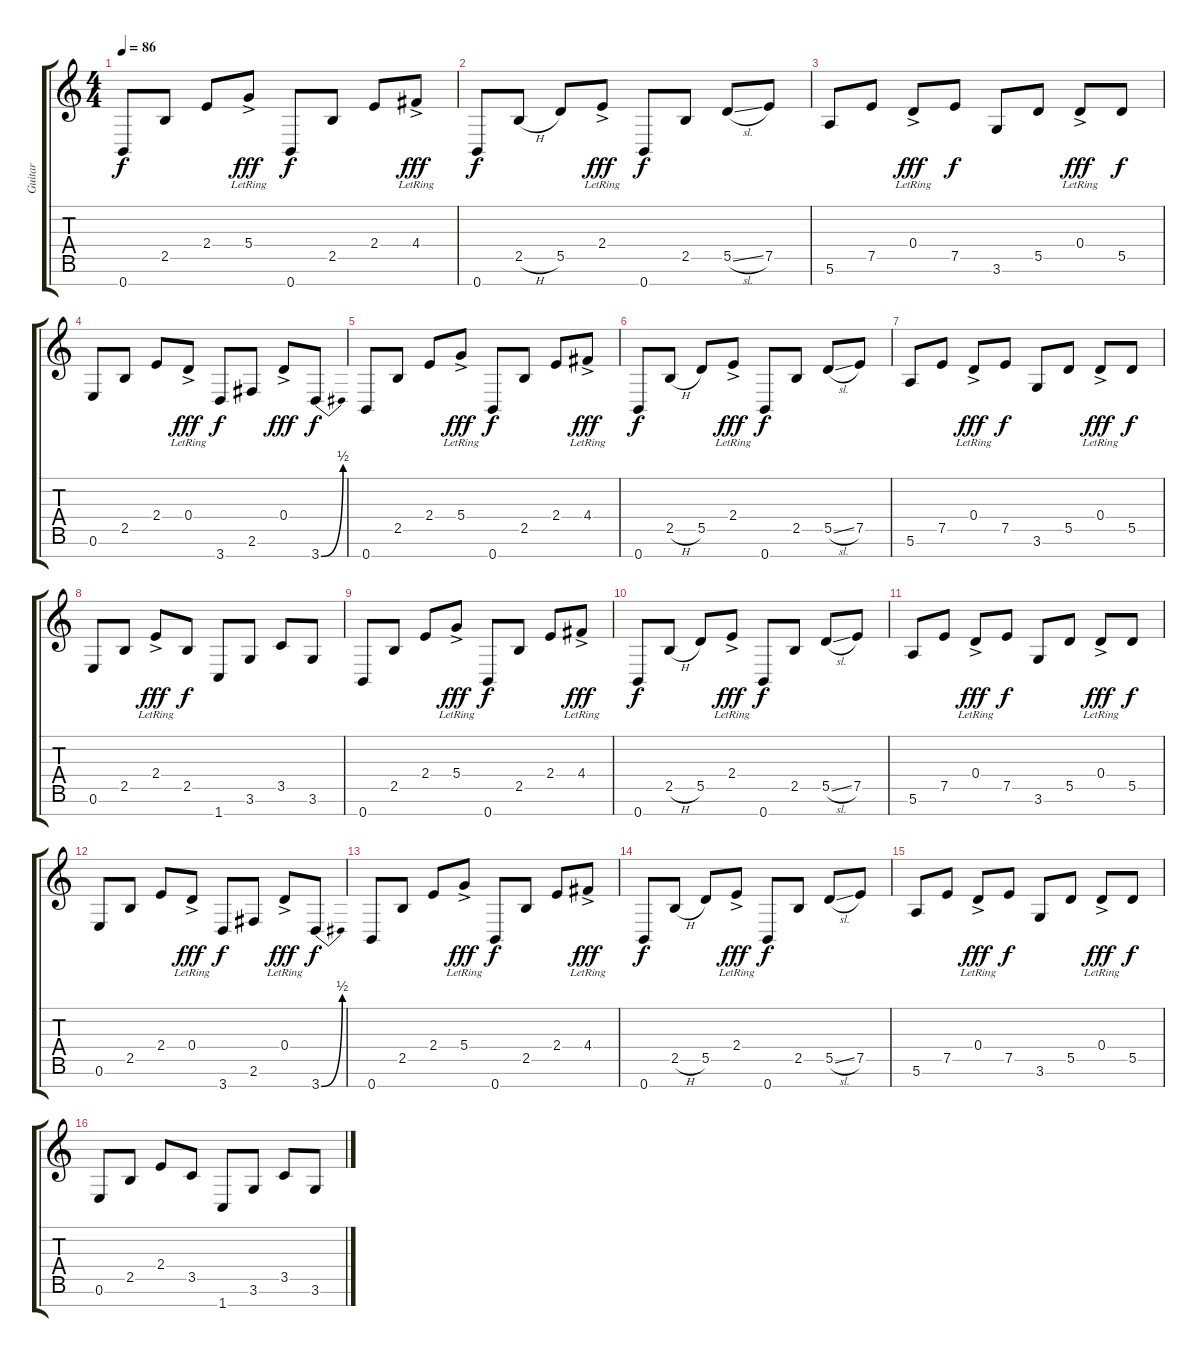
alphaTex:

\track ("Guitar" "Guitar") {instrument acousticguitarsteel}
\staff {score tabs}
\tuning (E4 B3 G3 D3 A2 E2 B1) {hide}
\ts (4 4)
\tempo 86
\clef g2
\ks c
0.7.8{dy f instrument acousticguitarsteel} 2.5.8 2.4.8 5.4{ac lr}.8{dy fff} 0.7.8{dy f} 2.5.8 2.4.8 4.4{ac lr}.8{dy fff} |
0.7.8{dy f} 2.5{h}.8 5.5.8 2.4{ac lr}.8{dy fff} 0.7.8{dy f} 2.5.8 5.5{sl}.8 7.5.8 |
5.6.8 7.5.8 0.4{ac lr}.8{dy fff} 7.5.8{dy f} 3.6.8 5.5.8 0.4{ac lr}.8{dy fff} 5.5.8{dy f} |
0.6.8 2.5.8 2.4.8 0.4{ac lr}.8{dy fff} 3.7.8{dy f} 2.6.8 0.4{ac}.8{dy fff} 3.7{be (bend 0 0 60 2)}.8{dy f} |
0.7.8 2.5.8 2.4.8 5.4{ac lr}.8{dy fff} 0.7.8{dy f} 2.5.8 2.4.8 4.4{ac lr}.8{dy fff} |
0.7.8{dy f} 2.5{h}.8 5.5.8 2.4{ac lr}.8{dy fff} 0.7.8{dy f} 2.5.8 5.5{sl}.8 7.5.8 |
5.6.8 7.5.8 0.4{ac lr}.8{dy fff} 7.5.8{dy f} 3.6.8 5.5.8 0.4{ac lr}.8{dy fff} 5.5.8{dy f} |
0.6.8 2.5.8 2.4{ac lr}.8{dy fff} 2.5.8{dy f} 1.7.8 3.6.8 3.5.8 3.6.8 |
0.7.8 2.5.8 2.4.8 5.4{ac lr}.8{dy fff} 0.7.8{dy f} 2.5.8 2.4.8 4.4{ac lr}.8{dy fff} |
0.7.8{dy f} 2.5{h}.8 5.5.8 2.4{ac lr}.8{dy fff} 0.7.8{dy f} 2.5.8 5.5{sl}.8 7.5.8 |
5.6.8 7.5.8 0.4{ac lr}.8{dy fff} 7.5.8{dy f} 3.6.8 5.5.8 0.4{ac lr}.8{dy fff} 5.5.8{dy f} |
0.6.8 2.5.8 2.4.8 0.4{ac lr}.8{dy fff} 3.7.8{dy f} 2.6.8 0.4{ac lr}.8{dy fff} 3.7{be (bend 0 0 60 2)}.8{dy f} |
0.7.8 2.5.8 2.4.8 5.4{ac lr}.8{dy fff} 0.7.8{dy f} 2.5.8 2.4.8 4.4{ac lr}.8{dy fff} |
0.7.8{dy f} 2.5{h}.8 5.5.8 2.4{ac lr}.8{dy fff} 0.7.8{dy f} 2.5.8 5.5{sl}.8 7.5.8 |
5.6.8 7.5.8 0.4{ac lr}.8{dy fff} 7.5.8{dy f} 3.6.8 5.5.8 0.4{ac lr}.8{dy fff} 5.5.8{dy f} |
0.6.8 2.5.8 2.4.8 3.5.8 1.7.8 3.6.8 3.5.8 3.6.8
